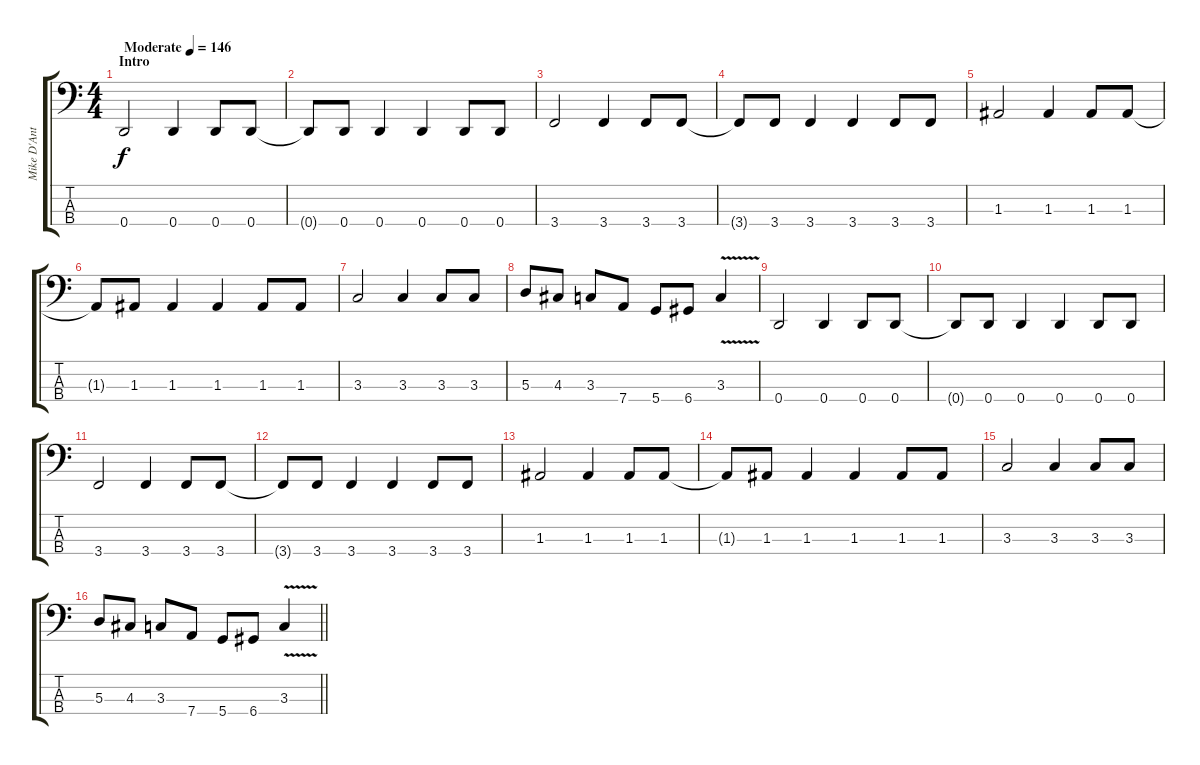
\track ("Mike D'Antonio" "Mike D'Ant") {instrument electricbassfinger}
\staff {score tabs}
\tuning (G2 D2 A1 D1) {hide}
\ts (4 4)
\section ("" "Intro")
\tempo (146 "Moderate")
\clef f4
\ks c
0.4.2{dy f instrument electricbassfinger} 0.4.4 0.4.8 0.4.8 |
0.4{t}.8 0.4.8 0.4.4 0.4.4 0.4.8 0.4.8 |
3.4.2 3.4.4 3.4.8 3.4.8 |
3.4{t}.8 3.4.8 3.4.4 3.4.4 3.4.8 3.4.8 |
1.3.2 1.3.4 1.3.8 1.3.8 |
1.3{t}.8 1.3.8 1.3.4 1.3.4 1.3.8 1.3.8 |
3.3.2 3.3.4 3.3.8 3.3.8 |
5.3.8 4.3.8 3.3.8 7.4.8 5.4.8 6.4.8 3.3{v}.4 |
0.4.2 0.4.4 0.4.8 0.4.8 |
0.4{t}.8 0.4.8 0.4.4 0.4.4 0.4.8 0.4.8 |
3.4.2 3.4.4 3.4.8 3.4.8 |
3.4{t}.8 3.4.8 3.4.4 3.4.4 3.4.8 3.4.8 |
1.3.2 1.3.4 1.3.8 1.3.8 |
1.3{t}.8 1.3.8 1.3.4 1.3.4 1.3.8 1.3.8 |
3.3.2 3.3.4 3.3.8 3.3.8 |
\barLineRight lightlight
5.3.8 4.3.8 3.3.8 7.4.8 5.4.8 6.4.8 3.3{v}.4
